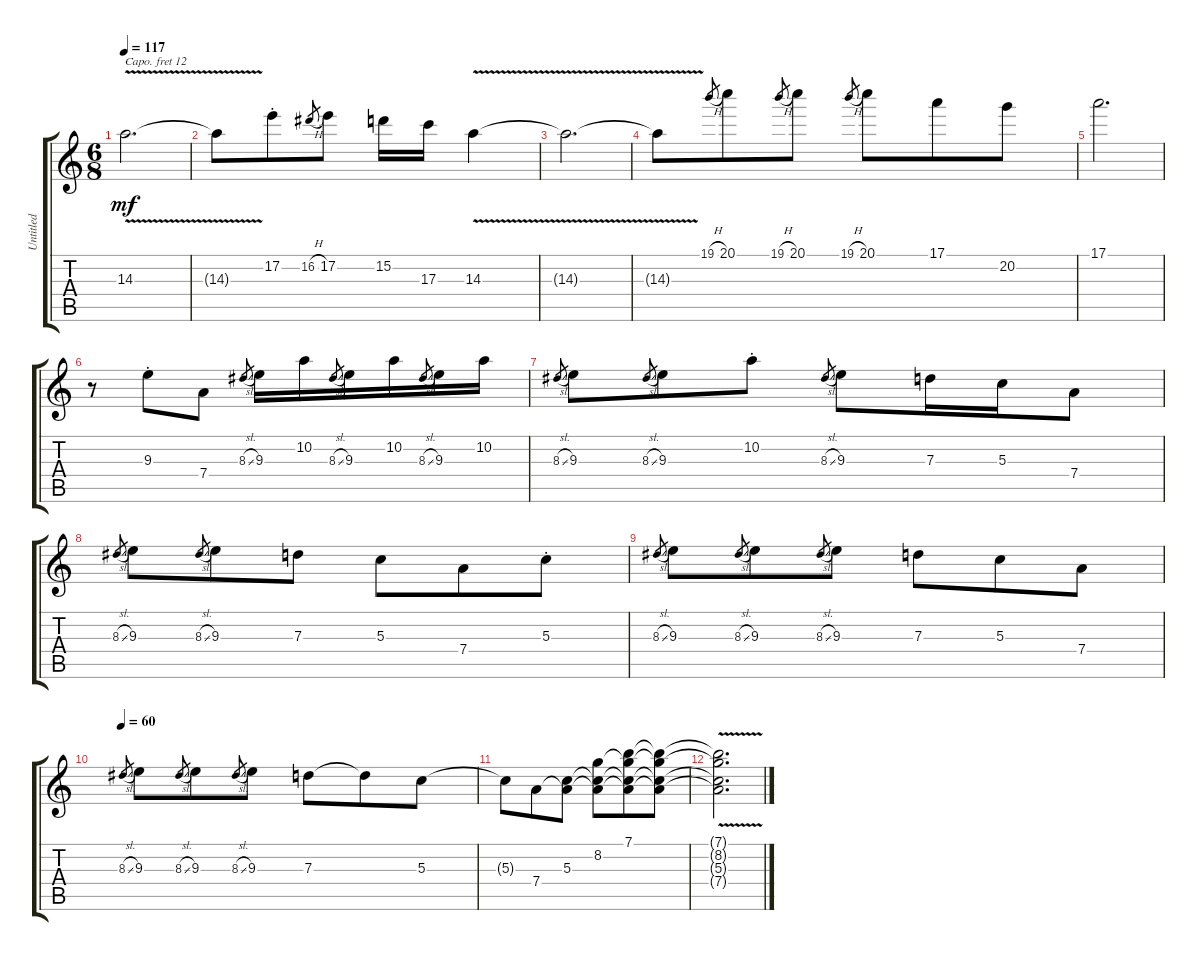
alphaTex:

\track ("Untitled" "Untitled") {instrument rockorgan}
\staff {score tabs}
\capo 12
\tuning (E4 B3 G3 D3 A2 E2) {hide}
\ts (6 8)
\tempo 117
\clef g2
\ks c
14.3{v}.2{d dy mf} |
14.3{t}.8 17.2{st}.8 16.2{h}.8{gr} 17.2.8 15.2.16 17.3.16 14.3{v}.4 |
14.3{v t}.2{d} |
14.3{v t}.8 19.1{h}.8{gr} 20.1.8 19.1{h}.8{gr} 20.1.8 19.1{h}.8{gr} 20.1.8 17.1.8 20.2.8 |
17.1.2{d} |
r.8 9.3{st}.8 7.4.8 8.3{sl}.8{gr} 9.3.16 10.2.16 8.3{sl}.8{gr} 9.3.16 10.2.16 8.3{sl}.8{gr} 9.3.16 10.2.16 |
8.3{sl}.8{gr} 9.3.8 8.3{sl}.8{gr} 9.3.8 10.2{st}.8 8.3{sl}.8{gr} 9.3.8 7.3.16 5.3.16 7.4.8 |
8.3{sl}.8{gr} 9.3.8 8.3{sl}.8{gr} 9.3.8 7.3.8 5.3.8 7.4.8 5.3{st}.8 |
8.3{sl}.8{gr} 9.3.8 8.3{sl}.8{gr} 9.3.8 8.3{sl}.8{gr} 9.3.8 7.3.8 5.3.8 7.4.8 |
\tempo 60
8.3{sl}.8{gr} 9.3.8 8.3{sl}.8{gr} 9.3.8 8.3{sl}.8{gr} 9.3.8 7.3.8 7.3{t}.8 5.3.8 |
5.3{t}.8 7.4.8 (5.3 7.4{t}).8 (8.2 5.3{t} 7.4{t}).8 (7.1 8.2{t} 5.3{t} 7.4{t}).8 (7.1{t} 8.2{t} 5.3{t} 7.4{t}).8 |
(7.1{v t} 8.2{v t} 5.3{v t} 7.4{v t}).2{d}
